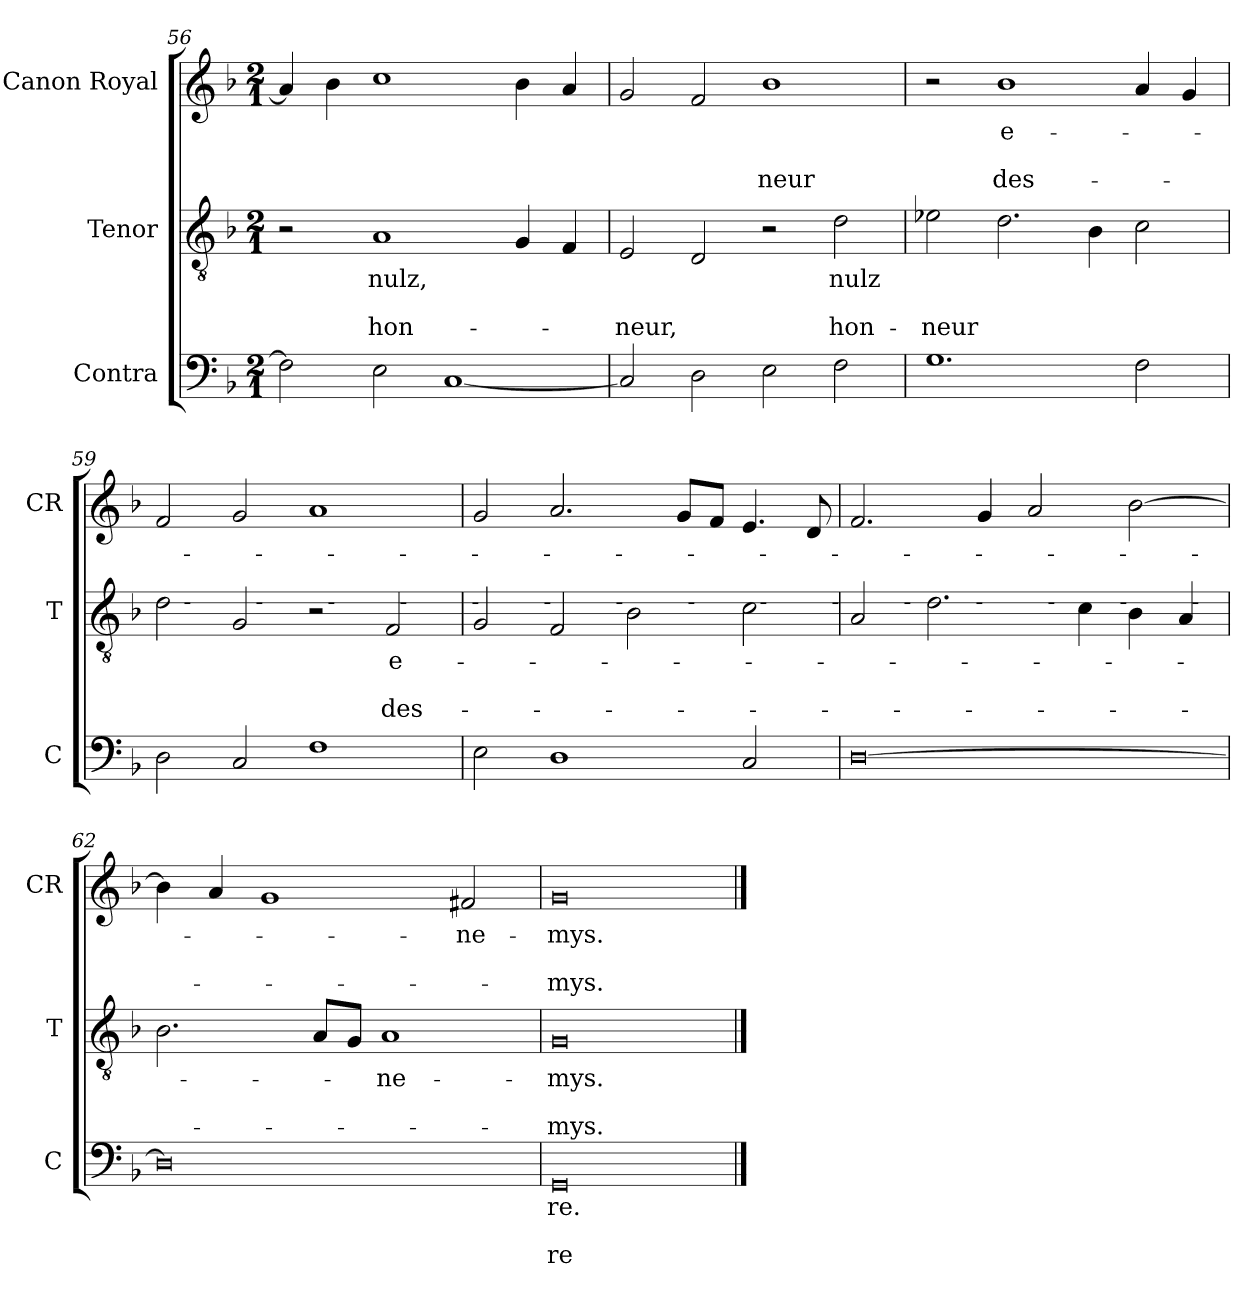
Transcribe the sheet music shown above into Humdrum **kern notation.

**kern	**text	**text	**text	**kern	**text	**text	**text	**kern	**text	**text	**text
*part3	*part3	*part3	*part3	*part2	*part2	*part2	*part2	*part1	*part1	*part1	*part1
*staff3	*staff3	*staff3	*staff3	*staff2	*staff2	*staff2	*staff2	*staff1	*staff1	*staff1	*staff1
*I"Contra	*	*	*	*I"Tenor	*	*	*	*I"Canon Royal	*	*	*
*I'C	*	*	*	*I'T	*	*	*	*I'CR	*	*	*
*clefF4	*	*	*	*clefGv2	*	*	*	*clefG2	*	*	*
*k[b-]	*	*	*	*k[b-]	*	*	*	*k[b-]	*	*	*
*M2/1	*	*	*	*M2/1	*	*	*	*M2/1	*	*	*
=56	=56	=56	=56	=56	=56	=56	=56	=56	=56	=56	=56
2F]	.	.	.	2r	.	.	.	4a]	.	.	.
.	.	.	.	.	.	.	.	4b-	.	.	.
2E	.	.	.	1A	nulz,	.	hon-	1cc	.	.	.
[1C	.	.	.	.	.	.	.	.	.	.	.
.	.	.	.	4G	.	.	.	4b-	.	.	.
.	.	.	.	4F	.	.	.	4a	.	.	.
=57	=57	=57	=57	=57	=57	=57	=57	=57	=57	=57	=57
2C]	.	.	.	2E	.	.	-neur,	2g	.	.	.
2D	.	.	.	2D	.	.	.	2f	.	.	.
2E	.	.	.	2r	.	.	.	1b-	.	.	-neur
2F	.	.	.	2d	nulz	.	hon-	.	.	.	.
=58	=58	=58	=58	=58	=58	=58	=58	=58	=58	=58	=58
1.G	.	.	.	2e-X	.	.	-neur	2r	.	.	.
.	.	.	.	2.d	.	.	.	1b-	e-	.	des-
.	.	.	.	4B-	.	.	.	.	.	.	.
2F	.	.	.	2c	.	.	.	4a	.	.	.
.	.	.	.	.	.	.	.	4g	.	.	.
=59	=59	=59	=59	=59	=59	=59	=59	=59	=59	=59	=59
2D	.	.	.	2d	.	.	.	2f	.	.	.
2C	.	.	.	2G	.	.	.	2g	.	.	.
1F	.	.	.	2r	.	.	.	1a	.	.	.
.	.	.	.	2F	e-	.	des-	.	.	.	.
=60	=60	=60	=60	=60	=60	=60	=60	=60	=60	=60	=60
2E	.	.	.	2G	.	.	.	2g	.	.	.
1D	.	.	.	2F	.	.	.	2.a	.	.	.
.	.	.	.	2B-	.	.	.	.	.	.	.
.	.	.	.	.	.	.	.	8gL	.	.	.
.	.	.	.	.	.	.	.	8fJ	.	.	.
2C	.	.	.	2c	.	.	.	4.e	.	.	.
.	.	.	.	.	.	.	.	8d	.	.	.
=61	=61	=61	=61	=61	=61	=61	=61	=61	=61	=61	=61
[0D	.	.	.	2A	.	.	.	2.f	.	.	.
.	.	.	.	2.d	.	.	.	.	.	.	.
.	.	.	.	.	.	.	.	4g	.	.	.
.	.	.	.	.	.	.	.	2a	.	.	.
.	.	.	.	4c	.	.	.	.	.	.	.
.	.	.	.	4B-	.	.	.	[2b-	.	.	.
.	.	.	.	4A	.	.	.	.	.	.	.
=62	=62	=62	=62	=62	=62	=62	=62	=62	=62	=62	=62
0D]	.	.	.	2.B-	.	.	.	4b-]	.	.	.
.	.	.	.	.	.	.	.	4a	.	.	.
.	.	.	.	.	.	.	.	1g	.	.	.
.	.	.	.	8AL	.	.	.	.	.	.	.
.	.	.	.	8GJ	.	.	.	.	.	.	.
.	.	.	.	1A	-ne-	.	.	.	.	.	.
.	.	.	.	.	.	.	.	2f#X	-ne-	.	.
=63	=63	=63	=63	=63	=63	=63	=63	=63	=63	=63	=63
0GG	-re.	.	-re	0G	-mys.	.	-mys.	0g	-mys.	.	-mys.
==	==	==	==	==	==	==	==	==	==	==	==
*-	*-	*-	*-	*-	*-	*-	*-	*-	*-	*-	*-
